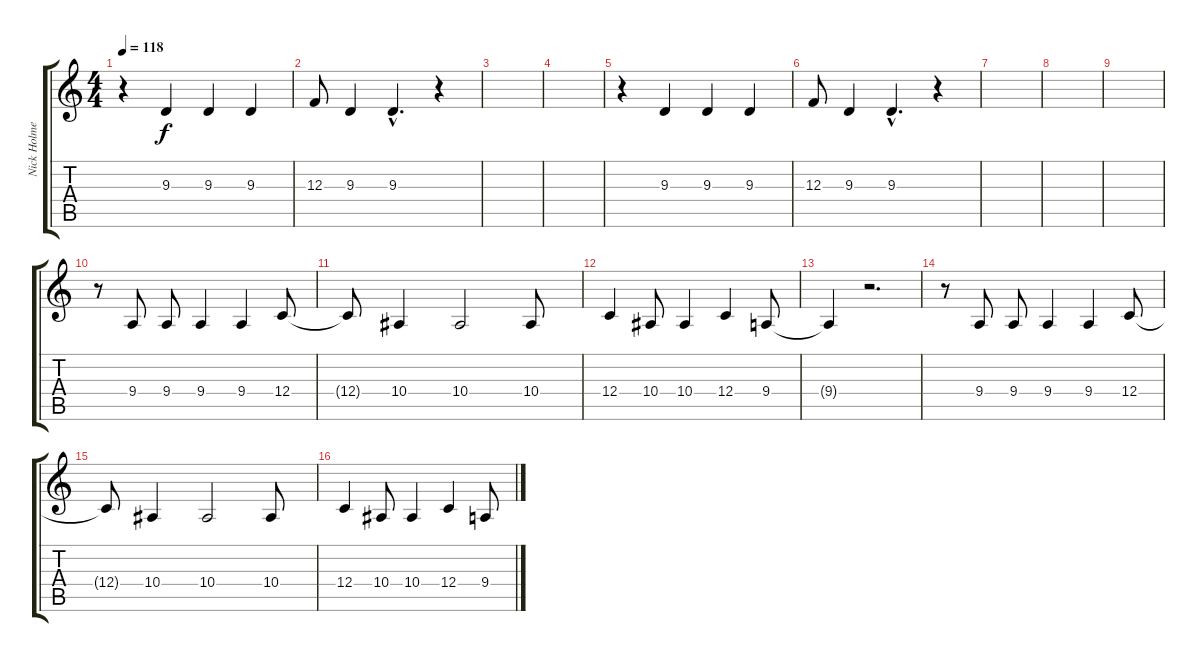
\track ("Nick Holmes" "Nick Holme") {instrument flute}
\staff {score tabs}
\tuning (D4 A3 F3 C3 G2 D2) {hide}
\ts (4 4)
\tempo 118
\clef g2
\ks c
r.4{dy f} 9.3.4 9.3.4 9.3.4 |
12.3.8 9.3.4 9.3{hac}.4{d} r.4 |
|
|
r.4 9.3.4 9.3.4 9.3.4 |
12.3.8 9.3.4 9.3{hac}.4{d} r.4 |
|
|
|
r.8 9.4.8 9.4.8 9.4.4 9.4.4 12.4.8 |
12.4{t}.8 10.4.4 10.4.2 10.4.8 |
12.4.4 10.4.8 10.4.4 12.4.4 9.4.8 |
9.4{t}.4 r.2{d} |
r.8 9.4.8 9.4.8 9.4.4 9.4.4 12.4.8 |
12.4{t}.8 10.4.4 10.4.2 10.4.8 |
12.4.4 10.4.8 10.4.4 12.4.4 9.4.8
